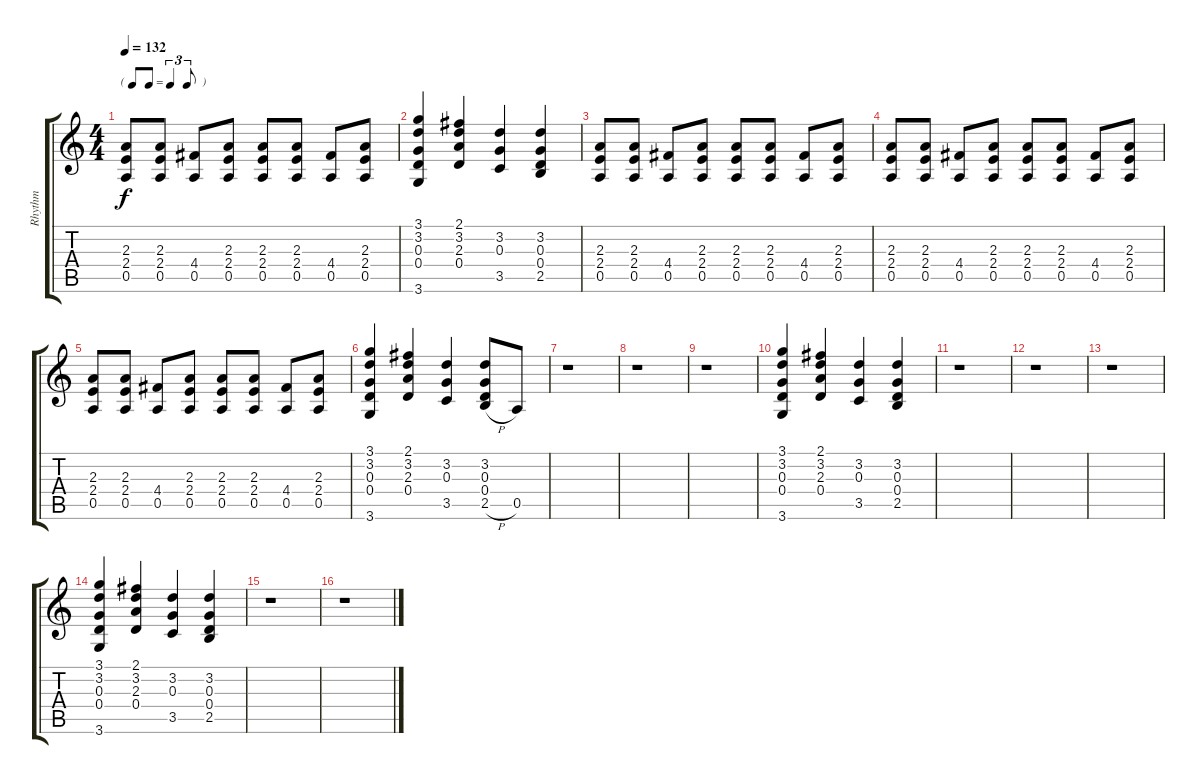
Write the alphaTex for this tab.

\track ("Rhythm" "Rhythm") {instrument overdrivenguitar}
\staff {score tabs}
\tuning (E4 B3 G3 D3 A2 E2) {hide}
\ts (4 4)
\tf triplet8th
\tempo 132
\clef g2
\ks c
(2.3 2.4 0.5).8{dy f} (2.3 2.4 0.5).8 (4.4 0.5).8 (2.3 2.4 0.5).8 (2.3 2.4 0.5).8 (2.3 2.4 0.5).8 (4.4 0.5).8 (2.3 2.4 0.5).8 |
(3.1 3.2 0.3 0.4 3.6).4 (2.1 3.2 2.3 0.4).4 (3.2 0.3 3.5).4 (3.2 0.3 0.4 2.5).4 |
(2.3 2.4 0.5).8 (2.3 2.4 0.5).8 (4.4 0.5).8 (2.3 2.4 0.5).8 (2.3 2.4 0.5).8 (2.3 2.4 0.5).8 (4.4 0.5).8 (2.3 2.4 0.5).8 |
(2.3 2.4 0.5).8 (2.3 2.4 0.5).8 (4.4 0.5).8 (2.3 2.4 0.5).8 (2.3 2.4 0.5).8 (2.3 2.4 0.5).8 (4.4 0.5).8 (2.3 2.4 0.5).8 |
(2.3 2.4 0.5).8 (2.3 2.4 0.5).8 (4.4 0.5).8 (2.3 2.4 0.5).8 (2.3 2.4 0.5).8 (2.3 2.4 0.5).8 (4.4 0.5).8 (2.3 2.4 0.5).8 |
(3.1 3.2 0.3 0.4 3.6).4 (2.1 3.2 2.3 0.4).4 (3.2 0.3 3.5).4 (3.2 0.3 0.4 2.5{h}).8 0.5.8 |
r.1 |
r.1 |
r.1 |
(3.1 3.2 0.3 0.4 3.6).4 (2.1 3.2 2.3 0.4).4 (3.2 0.3 3.5).4 (3.2 0.3 0.4 2.5).4 |
r.1 |
r.1 |
r.1 |
(3.1 3.2 0.3 0.4 3.6).4 (2.1 3.2 2.3 0.4).4 (3.2 0.3 3.5).4 (3.2 0.3 0.4 2.5).4 |
r.1 |
r.1
